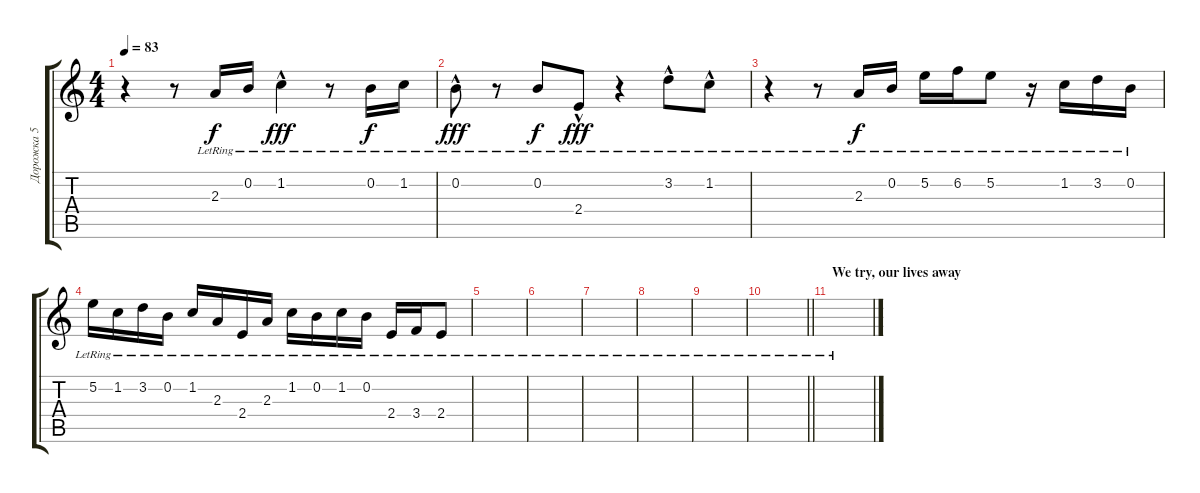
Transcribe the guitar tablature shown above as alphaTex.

\track ("Дорожка 5" "Дорожка 5") {instrument electricguitarclean}
\staff {score tabs}
\tuning (E4 B3 G3 D3 A2 E2) {hide}
\ts (4 4)
\tempo 83
\clef g2
\ks c
r.4{dy f} r.8 2.3{lr}.16 0.2{lr}.16 1.2{hac lr}.4{dy fff} r.8 0.2{lr}.16{dy f} 1.2{lr}.16 |
0.2{hac lr}.8{dy fff} r.8 0.2{lr}.8{dy f} 2.4{hac lr}.8{dy fff} r.4 3.2{hac lr}.8 1.2{hac lr}.8 |
r.4 r.8 2.3{lr}.16{dy f} 0.2{lr}.16 5.2{lr}.16 6.2{lr}.16 5.2{lr}.8 r.16 1.2{lr}.16 3.2{lr}.16 0.2{lr}.16 |
5.2{lr}.16 1.2{lr}.16 3.2{lr}.16 0.2{lr}.16 1.2{lr}.16 2.3{lr}.16 2.4{lr}.16 2.3{lr}.16 1.2{lr}.16 0.2{lr}.16 1.2{lr}.16 0.2{lr}.16 2.4{lr}.16 3.4{lr}.16 2.4{lr}.8 |
|
|
|
|
|
\barLineRight lightlight
|
\section ("" "We try, our lives away")
